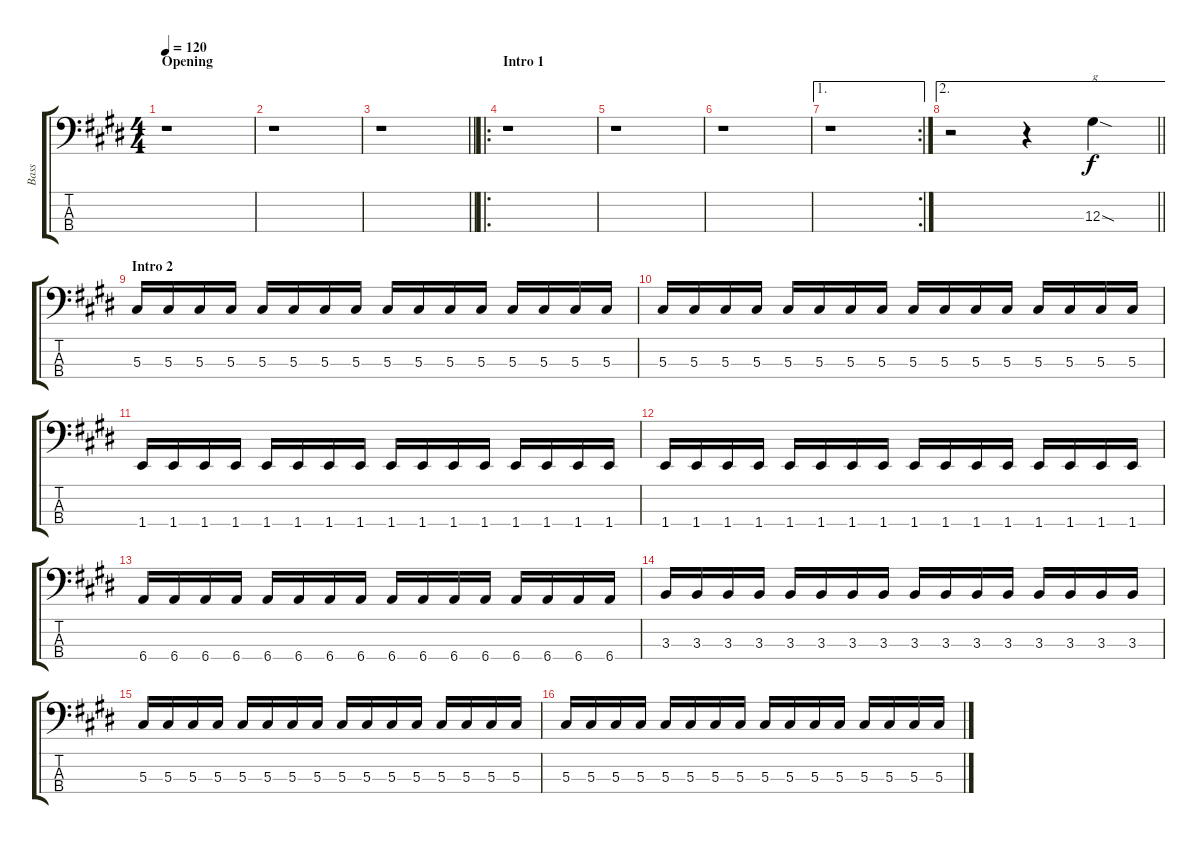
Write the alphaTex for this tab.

\track ("Bass" "Bass") {instrument electricbasspick}
\staff {score tabs}
\tuning (Gb2 Db2 Ab1 Eb1) {hide}
\ts (4 4)
\section ("" "Opening")
\tempo 120
\clef f4
\ks e
r.1{dy f instrument electricbasspick} |
r.1 |
\barLineRight lightlight
r.1 |
\ro
\section ("" "Intro 1")
r.1 |
r.1 |
r.1 |
\ae 1
\rc 2
r.1 |
\ae 2
\barLineRight lightlight
r.2 r.4 12.3{sod}.4{txt "g"} |
\section ("" "Intro 2")
5.3.16 5.3.16 5.3.16 5.3.16 5.3.16 5.3.16 5.3.16 5.3.16 5.3.16 5.3.16 5.3.16 5.3.16 5.3.16 5.3.16 5.3.16 5.3.16 |
5.3.16 5.3.16 5.3.16 5.3.16 5.3.16 5.3.16 5.3.16 5.3.16 5.3.16 5.3.16 5.3.16 5.3.16 5.3.16 5.3.16 5.3.16 5.3.16 |
1.4.16 1.4.16 1.4.16 1.4.16 1.4.16 1.4.16 1.4.16 1.4.16 1.4.16 1.4.16 1.4.16 1.4.16 1.4.16 1.4.16 1.4.16 1.4.16 |
1.4.16 1.4.16 1.4.16 1.4.16 1.4.16 1.4.16 1.4.16 1.4.16 1.4.16 1.4.16 1.4.16 1.4.16 1.4.16 1.4.16 1.4.16 1.4.16 |
6.4.16 6.4.16 6.4.16 6.4.16 6.4.16 6.4.16 6.4.16 6.4.16 6.4.16 6.4.16 6.4.16 6.4.16 6.4.16 6.4.16 6.4.16 6.4.16 |
3.3.16 3.3.16 3.3.16 3.3.16 3.3.16 3.3.16 3.3.16 3.3.16 3.3.16 3.3.16 3.3.16 3.3.16 3.3.16 3.3.16 3.3.16 3.3.16 |
5.3.16 5.3.16 5.3.16 5.3.16 5.3.16 5.3.16 5.3.16 5.3.16 5.3.16 5.3.16 5.3.16 5.3.16 5.3.16 5.3.16 5.3.16 5.3.16 |
5.3.16 5.3.16 5.3.16 5.3.16 5.3.16 5.3.16 5.3.16 5.3.16 5.3.16 5.3.16 5.3.16 5.3.16 5.3.16 5.3.16 5.3.16 5.3.16
